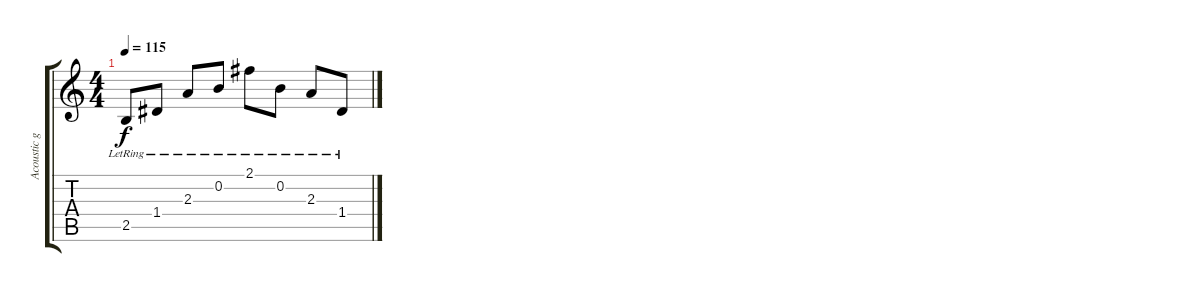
\track ("Acoustic guitar" "Acoustic g") {instrument acousticguitarsteel}
\staff {score tabs}
\tuning (E4 B3 G3 D3 A2 E2) {hide}
\ts (4 4)
\tempo 115
\clef g2
\ks c
2.5{lr}.8{dy f} 1.4{lr}.8 2.3{lr}.8 0.2{lr}.8 2.1{lr}.8 0.2{lr}.8 2.3{lr}.8 1.4{lr}.8
